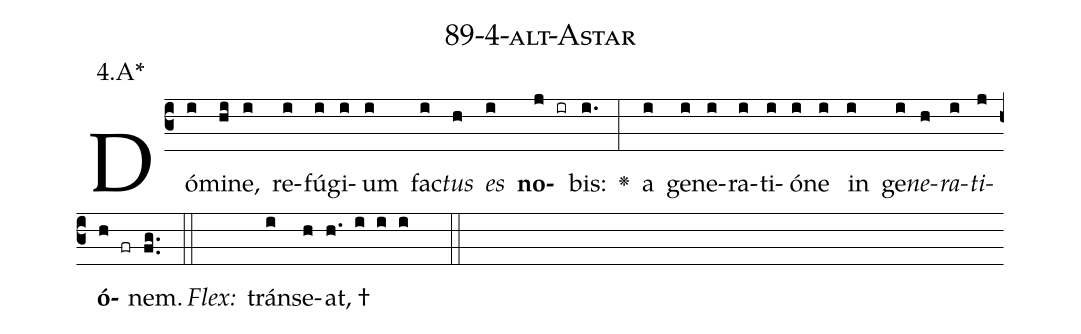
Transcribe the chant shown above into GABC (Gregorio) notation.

name: 89-4-alt-Astar;
annotation: 4.A*;
%%
(c3)Dó(i)mi(hi)ne,(i) re(i)fú(i)gi(i)um(i) fac(i)<i>tus</i>(h) <i>es</i>(i) <b>no</b>(j ir)bis:(i.) <v>\greheightstar</v>(:) a(i) ge(i)ne(i)ra(i)ti(i)ó(i)ne(i) in(i) ge(i)<i>ne</i>(h)<i>ra</i>(i)<i>ti</i>(j)<b>ó</b>(h fr)nem.(fg..) (::)
<i>Flex:</i>()  tráns(i)e(h)at, †(h. i i i  ::)

%E(i) u(h) o(i) u(j) a(h) e.(fg..) (::)
